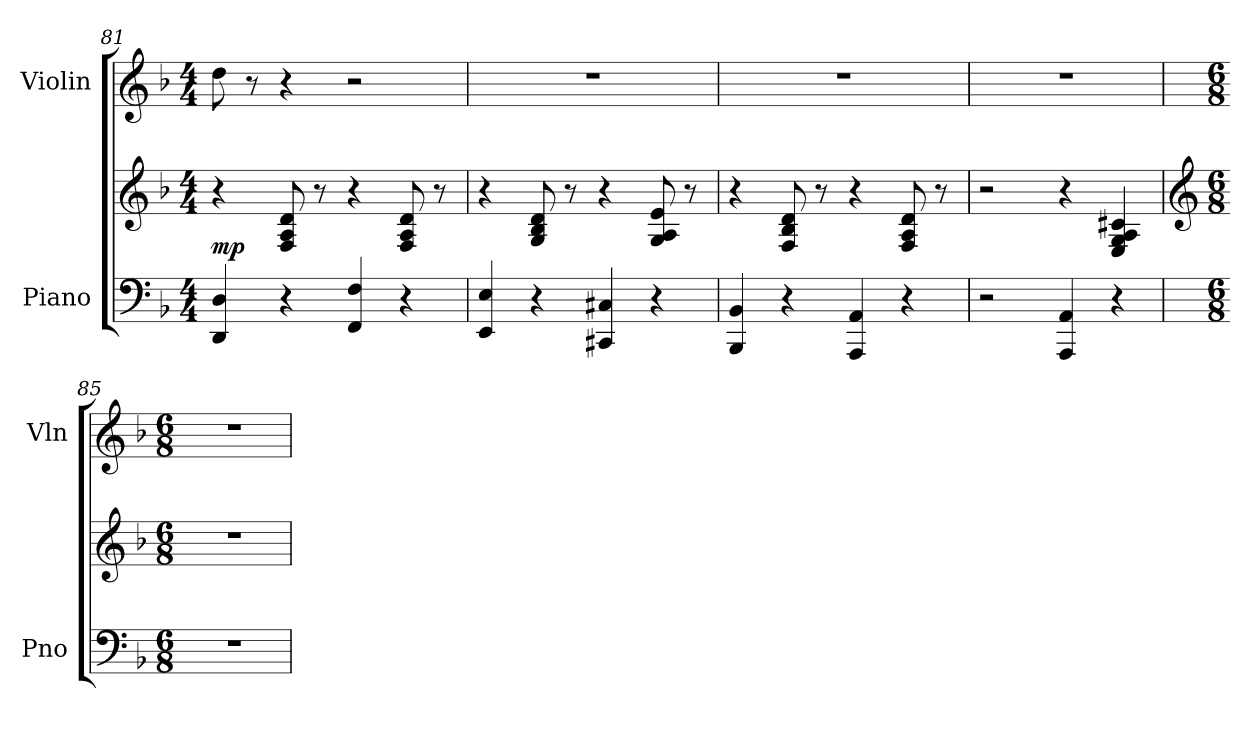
**kern	**kern	**dynam	**kern
*part2	*part2	*part2	*part1
*staff3	*staff2	*staff2/3	*staff1
*I"Piano	*	*	*I"Violin
*I'Pno	*	*	*I'Vln
*clefF4	*clefG2	*	*clefG2
*k[b-]	*k[b-]	*	*k[b-]
*M4/4	*M4/4	*	*M4/4
=81	=81	=81	=81
!	!	!LO:DY:a=2	!
4DD/ 4D/	4r	mp	8dd\
.	.	.	8r
4r	8F/ 8A/ 8d/	.	4r
.	8r	.	.
4FF/ 4F/	4r	.	2r
4r	8F/ 8A/ 8d/	.	.
.	8r	.	.
!!LO:LB:g=z
=82	=82	=82	=82
4EE/ 4E/	4r	.	1r
4r	8G/ 8B-/ 8d/	.	.
.	8r	.	.
4CC#X/ 4C#X/	4r	.	.
4r	8G/ 8A/ 8e/	.	.
.	8r	.	.
=83	=83	=83	=83
4BBB-/ 4BB-/	4r	.	1r
4r	8F/ 8B-/ 8d/	.	.
.	8r	.	.
4AAA/ 4AA/	4r	.	.
4r	8F/ 8A/ 8d/	.	.
.	8r	.	.
=84	=84	=84	=84
2r	2r	.	1r
4AAA/ 4AA/	4r	.	.
4r	4E/ 4G/ 4A/ 4c#X/	.	.
=85	=85	=85	=85
*	*clefG2	*	*
*M6/8	*M6/8	*	*M6/8
2.r	2.r	.	2.r
=	=	=	=
*-	*-	*-	*-
